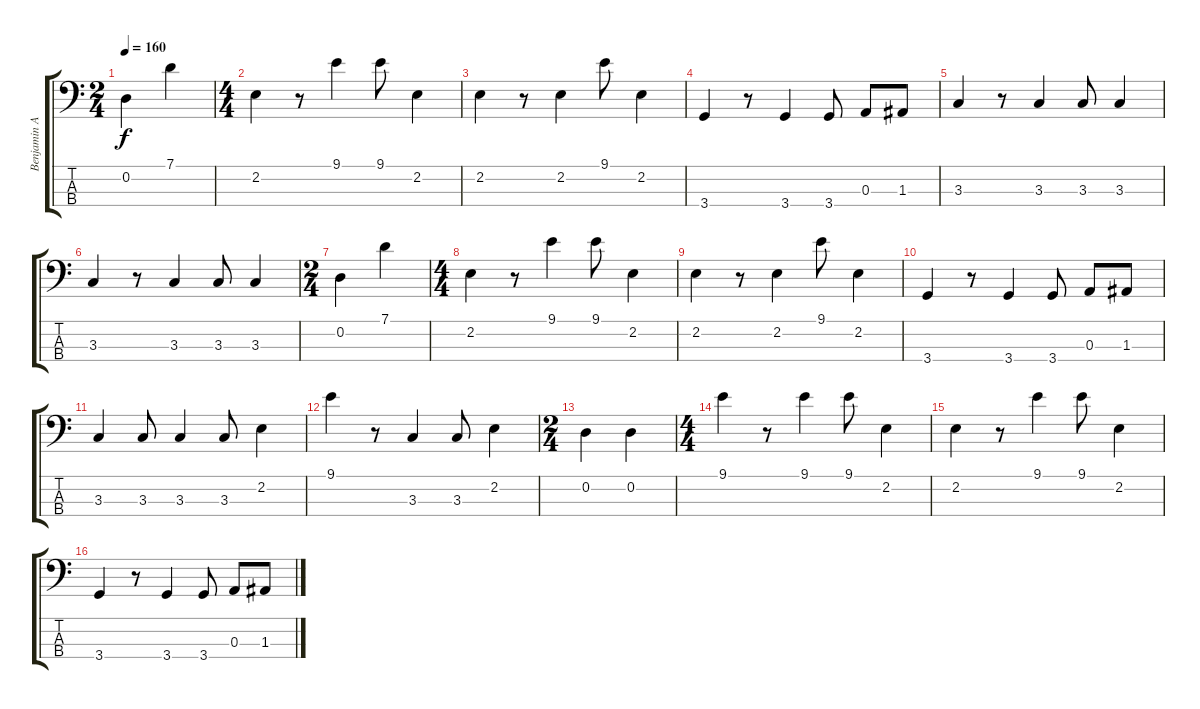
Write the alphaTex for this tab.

\track ("Benjamin Andre (Synth Bass)" "Benjamin A") {instrument synthbass1}
\staff {score tabs}
\tuning (G2 D2 A1 E1) {hide}
\ts (2 4)
\tempo 160
\clef f4
\ks c
0.2.4{dy f} 7.1.4 |
\ts (4 4)
2.2.4 r.8 9.1.4 9.1.8 2.2.4 |
2.2.4 r.8 2.2.4 9.1.8 2.2.4 |
3.4.4 r.8 3.4.4 3.4.8 0.3.8 1.3.8 |
3.3.4 r.8 3.3.4 3.3.8 3.3.4 |
3.3.4 r.8 3.3.4 3.3.8 3.3.4 |
\ts (2 4)
0.2.4 7.1.4 |
\ts (4 4)
2.2.4 r.8 9.1.4 9.1.8 2.2.4 |
2.2.4 r.8 2.2.4 9.1.8 2.2.4 |
3.4.4 r.8 3.4.4 3.4.8 0.3.8 1.3.8 |
3.3.4 3.3.8 3.3.4 3.3.8 2.2.4 |
9.1.4 r.8 3.3.4 3.3.8 2.2.4 |
\ts (2 4)
0.2.4 0.2.4 |
\ts (4 4)
9.1.4 r.8 9.1.4 9.1.8 2.2.4 |
2.2.4 r.8 9.1.4 9.1.8 2.2.4 |
3.4.4 r.8 3.4.4 3.4.8 0.3.8 1.3.8
